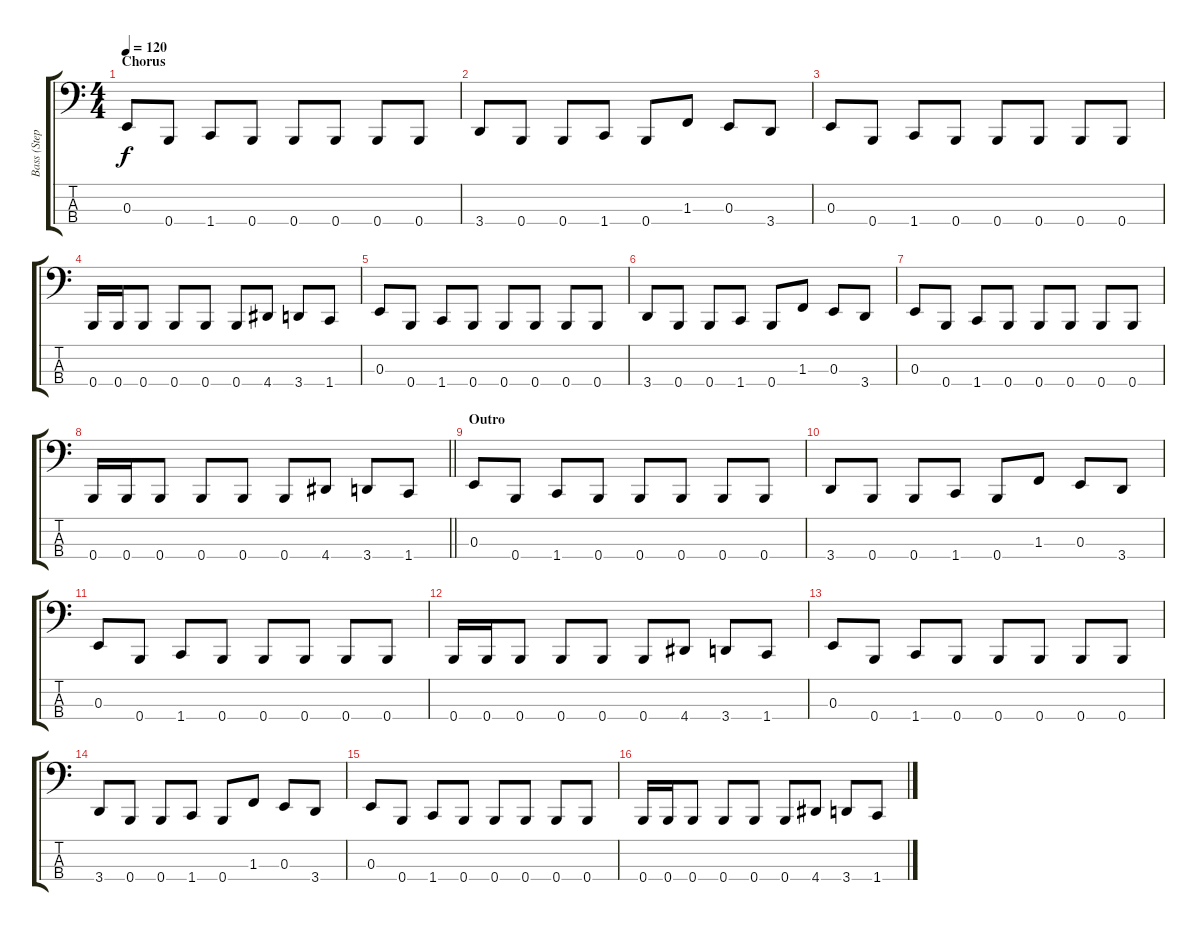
\track ("Bass (Stephane Barbe)" "Bass (Step") {instrument electricbasspick}
\staff {score tabs}
\tuning (D2 A1 E1 B0) {hide}
\ts (4 4)
\section ("" "Chorus")
\tempo 120
\clef f4
\ks c
0.3.8{dy f} 0.4.8 1.4.8 0.4.8 0.4.8 0.4.8 0.4.8 0.4.8 |
3.4.8 0.4.8 0.4.8 1.4.8 0.4.8 1.3.8 0.3.8 3.4.8 |
0.3.8 0.4.8 1.4.8 0.4.8 0.4.8 0.4.8 0.4.8 0.4.8 |
0.4.16 0.4.16 0.4.8 0.4.8 0.4.8 0.4.8 4.4.8 3.4.8 1.4.8 |
0.3.8 0.4.8 1.4.8 0.4.8 0.4.8 0.4.8 0.4.8 0.4.8 |
3.4.8 0.4.8 0.4.8 1.4.8 0.4.8 1.3.8 0.3.8 3.4.8 |
0.3.8 0.4.8 1.4.8 0.4.8 0.4.8 0.4.8 0.4.8 0.4.8 |
\barLineRight lightlight
0.4.16 0.4.16 0.4.8 0.4.8 0.4.8 0.4.8 4.4.8 3.4.8 1.4.8 |
\section ("" "Outro")
0.3.8 0.4.8 1.4.8 0.4.8 0.4.8 0.4.8 0.4.8 0.4.8 |
3.4.8 0.4.8 0.4.8 1.4.8 0.4.8 1.3.8 0.3.8 3.4.8 |
0.3.8 0.4.8 1.4.8 0.4.8 0.4.8 0.4.8 0.4.8 0.4.8 |
0.4.16 0.4.16 0.4.8 0.4.8 0.4.8 0.4.8 4.4.8 3.4.8 1.4.8 |
0.3.8 0.4.8 1.4.8 0.4.8 0.4.8 0.4.8 0.4.8 0.4.8 |
3.4.8 0.4.8 0.4.8 1.4.8 0.4.8 1.3.8 0.3.8 3.4.8 |
0.3.8 0.4.8 1.4.8 0.4.8 0.4.8 0.4.8 0.4.8 0.4.8 |
0.4.16 0.4.16 0.4.8 0.4.8 0.4.8 0.4.8 4.4.8 3.4.8 1.4.8
